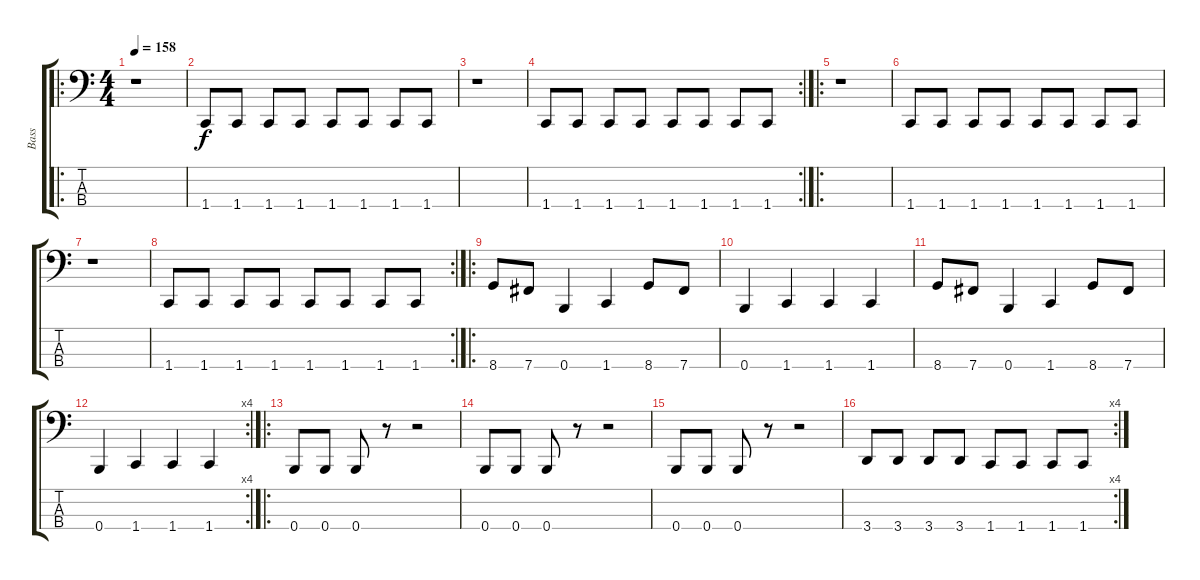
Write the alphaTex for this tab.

\track ("Bass" "Bass") {instrument electricbasspick}
\staff {score tabs}
\tuning (E2 B1 Gb1 B0) {hide}
\ro
\ts (4 4)
\tempo 158
\clef f4
\ks c
r.1{dy f instrument electricbasspick} |
1.4.8 1.4.8 1.4.8 1.4.8 1.4.8 1.4.8 1.4.8 1.4.8 |
r.1 |
\rc 2
1.4.8 1.4.8 1.4.8 1.4.8 1.4.8 1.4.8 1.4.8 1.4.8 |
\ro
r.1 |
1.4.8 1.4.8 1.4.8 1.4.8 1.4.8 1.4.8 1.4.8 1.4.8 |
r.1 |
\rc 2
1.4.8 1.4.8 1.4.8 1.4.8 1.4.8 1.4.8 1.4.8 1.4.8 |
\ro
8.4.8 7.4.8 0.4.4 1.4.4 8.4.8 7.4.8 |
0.4.4 1.4.4 1.4.4 1.4.4 |
8.4.8 7.4.8 0.4.4 1.4.4 8.4.8 7.4.8 |
\rc 4
0.4.4 1.4.4 1.4.4 1.4.4 |
\ro
0.4.8 0.4.8 0.4.8 r.8 r.2 |
0.4.8 0.4.8 0.4.8 r.8 r.2 |
0.4.8 0.4.8 0.4.8 r.8 r.2 |
\rc 4
3.4.8 3.4.8 3.4.8 3.4.8 1.4.8 1.4.8 1.4.8 1.4.8
